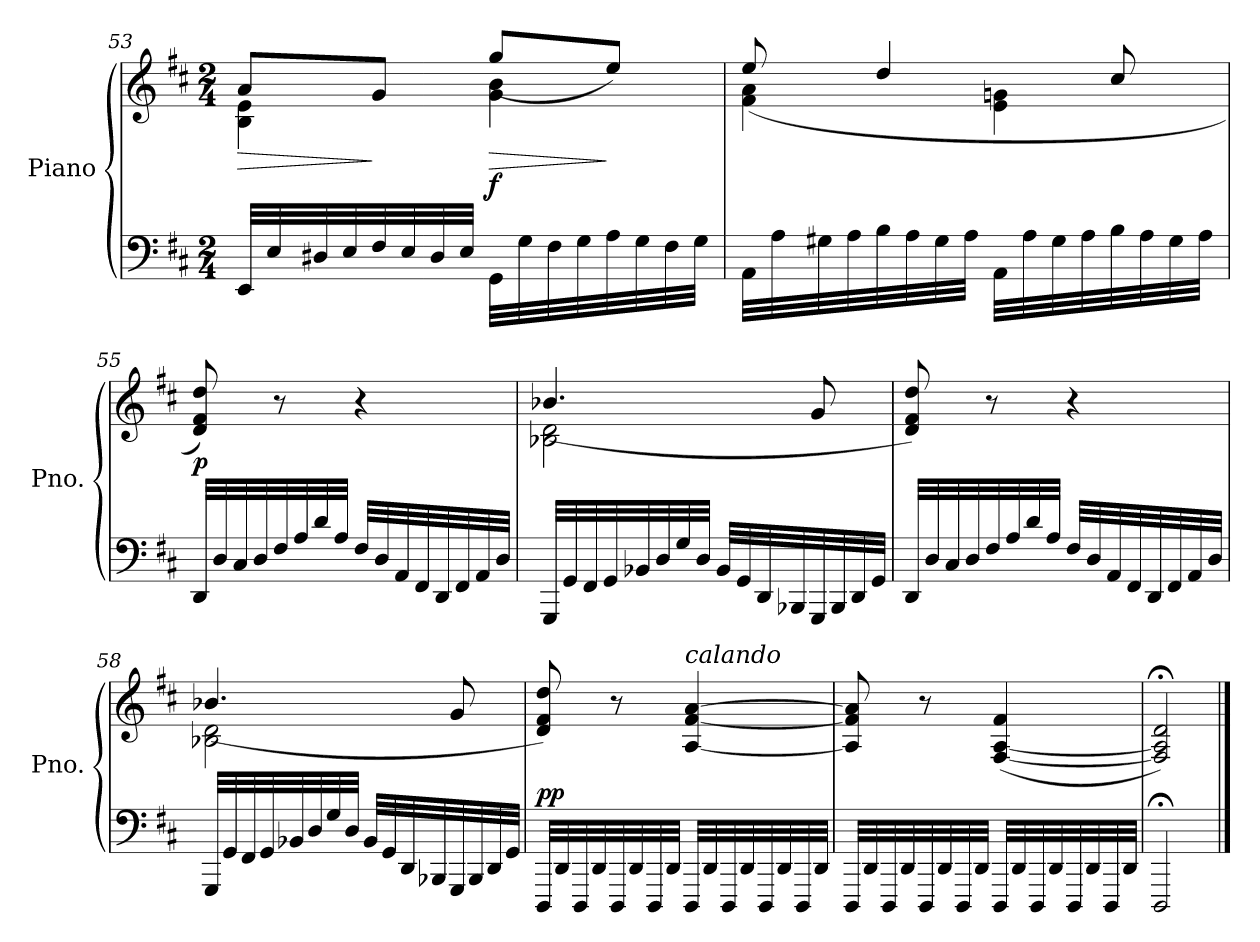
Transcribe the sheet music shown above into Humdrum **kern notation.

**kern	**kern	**dynam
*part1	*part1	*part1
*staff2	*staff1	*staff1/2
*I"Piano	*	*
*I'Pno.	*	*
*clefF4	*clefG2	*
*k[f#c#]	*k[f#c#]	*
*M2/4	*M2/4	*
=53	=53	=53
!	!	!LO:HP:b
*	*^	*
32EE/LLL	4B\ 4e\	8a/L	>
32E/	.	.	.
32D#X/	.	.	.
32E/	.	.	.
32F#/	.	8g/J	]
32E/	.	.	.
32D#/	.	.	.
32E/JJJ	.	.	.
!	!	!	!LO:HP:b
!	!	!	!LO:DY:n=1:a=2
32GG\LLL	4g\ 4b\	(8gg/L	> f
32G\	.	.	.
32F#\	.	.	.
32G\	.	.	.
32A\	.	8ee/J)	]
32G\	.	.	.
32F#\	.	.	.
32G\JJJ	.	.	.
!!LO:PB:g=z	!!
=54	=54	=54	=54
32AA\LLL	4f#\ 4a\	(8ee/	.
32A\	.	.	.
32G#X\	.	.	.
32A\	.	.	.
32B\	.	4dd/	.
32A\	.	.	.
32G#\	.	.	.
32A\JJJ	.	.	.
32AA\LLL	4e\ 4gn\	.	.
32A\	.	.	.
32G#\	.	.	.
32A\	.	.	.
32B\	.	8cc#/	.
32A\	.	.	.
32G#\	.	.	.
32A\JJJ	.	.	.
*	*v	*v	*
=55	=55	=55
!	!	!LO:DY:a=2
32DD/LLL	8d/ 8f#/ 8dd/)	p
32D/	.	.
32C#/	.	.
32D/	.	.
32F#/	8r	.
32A/	.	.
32d/	.	.
32A/JJJ	.	.
32F#/LLL	4r	.
32D/	.	.
32AA/	.	.
32FF#/	.	.
32DD/	.	.
32FF#/	.	.
32AA/	.	.
32D/JJJ	.	.
=56	=56	=56
*	*^	*
32GGG/LLL	2B-X\ 2d\	(4.b-X/	.
32GG/	.	.	.
32FF#/	.	.	.
32GG/	.	.	.
32BB-X/	.	.	.
32D/	.	.	.
32G/	.	.	.
32D/JJJ	.	.	.
32BB-/LLL	.	.	.
32GG/	.	.	.
32DD/	.	.	.
32BBB-X/	.	.	.
32GGG/	.	8g/	.
32BBB-/	.	.	.
32DD/	.	.	.
32GG/JJJ	.	.	.
*	*v	*v	*
!!LO:LB:g=z
=57	=57	=57
32DD/LLL	8d/ 8f#/ 8dd/)	.
32D/	.	.
32C#/	.	.
32D/	.	.
32F#/	8r	.
32A/	.	.
32d/	.	.
32A/JJJ	.	.
32F#/LLL	4r	.
32D/	.	.
32AA/	.	.
32FF#/	.	.
32DD/	.	.
32FF#/	.	.
32AA/	.	.
32D/JJJ	.	.
=58	=58	=58
*	*^	*
32GGG/LLL	2B-X\ 2d\	(4.b-X/	.
32GG/	.	.	.
32FF#/	.	.	.
32GG/	.	.	.
32BB-X/	.	.	.
32D/	.	.	.
32G/	.	.	.
32D/JJJ	.	.	.
32BB-/LLL	.	.	.
32GG/	.	.	.
32DD/	.	.	.
32BBB-X/	.	.	.
32GGG/	.	8g/	.
32BBB-/	.	.	.
32DD/	.	.	.
32GG/JJJ	.	.	.
*	*v	*v	*
=59	=59	=59
!	!	!LO:DY:a=2
32DDD/LLL	8d/ 8f#/ 8dd/)	pp
32DD/	.	.
32DDD/	.	.
32DD/	.	.
32DDD/	8r	.
32DD/	.	.
32DDD/	.	.
32DD/JJJ	.	.
!	!LO:TX:a:i:t=calando	!
32DDD/LLL	[4A/ [4f#/ [4a/	.
32DD/	.	.
32DDD/	.	.
32DD/	.	.
32DDD/	.	.
32DD/	.	.
32DDD/	.	.
32DD/JJJ	.	.
!!LO:LB:g=z
=60	=60	=60
32DDD/LLL	8A/] 8f#/] 8a/]	.
32DD/	.	.
32DDD/	.	.
32DD/	.	.
32DDD/	8r	.
32DD/	.	.
32DDD/	.	.
32DD/JJJ	.	.
32DDD/LLL	(>[4F#/ [4A/ 4f#/	.
32DD/	.	.
32DDD/	.	.
32DD/	.	.
32DDD/	.	.
32DD/	.	.
32DDD/	.	.
32DD/JJJ	.	.
=61	=61	=61
2DDD;</	2F#/];< 2A/];< 2d/;<)	.
==	==	==
*-	*-	*-
